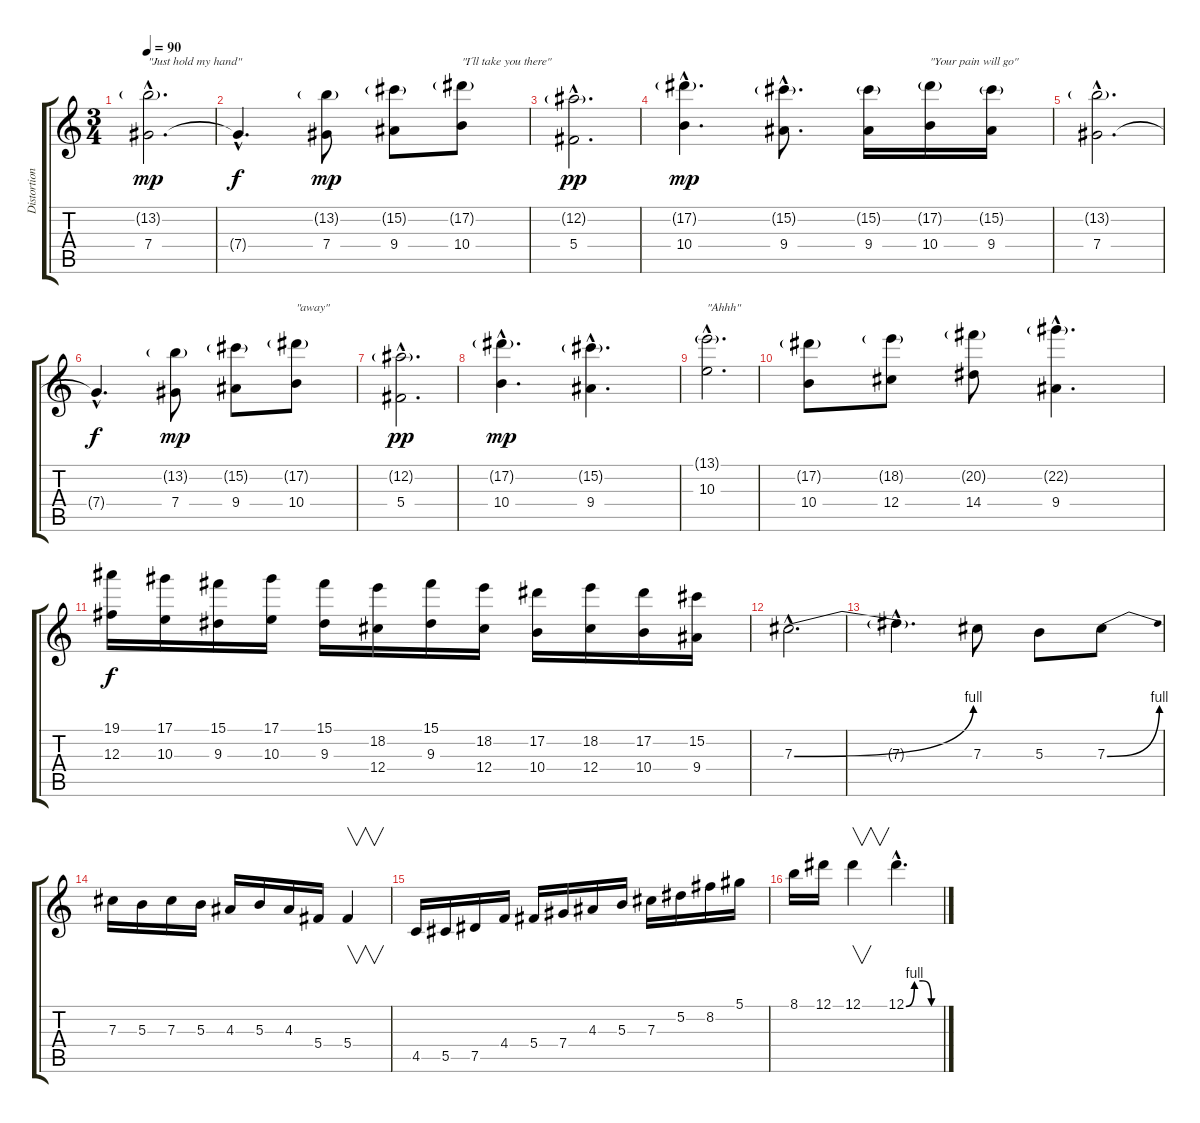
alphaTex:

\track ("Distortion Lead Guitar" "Distortion") {instrument distortionguitar}
\staff {score tabs}
\tuning (Eb4 Bb3 Gb3 Db3 Ab2 Eb2) {hide}
\ts (3 4)
\tempo 90
\clef g2
\ks c
(13.2{g hac} 7.4{hac}).2{d txt "\"Just hold my hand\"" dy mp} |
7.4{hac t}.4{d dy f} (13.2{g} 7.4).8{dy mp} (15.2{g} 9.4).8 (17.2{g} 10.4).8{txt "\"I´ll take you there\""} |
(12.2{g hac} 5.4{hac}).2{d dy pp} |
(17.2{g hac} 10.4{hac}).4{d dy mp} (15.2{g hac} 9.4{hac}).8{d} (15.2{g} 9.4).16 (17.2{g} 10.4).16{txt "\"Your pain will go\""} (15.2{g} 9.4).16 |
(13.2{g hac} 7.4{hac}).2{d} |
7.4{hac t}.4{d dy f} (13.2{g} 7.4).8{dy mp} (15.2{g} 9.4).8 (17.2{g} 10.4).8{txt "\"away\""} |
(12.2{g hac} 5.4{hac}).2{d dy pp} |
(17.2{g hac} 10.4{hac}).4{d dy mp} (15.2{g hac} 9.4{hac}).4{d} |
(13.1{g hac} 10.3{hac}).2{d txt "\"Ahhh\""} |
(17.2{g} 10.4).8 (18.2{g} 12.4).8 (20.2{g} 14.4).8 (22.2{g hac} 9.4{hac}).4{d} |
(19.1 12.3).16{dy f} (17.1 10.3).16 (15.1 9.3).16 (17.1 10.3).16 (15.1 9.3).16 (18.2 12.4).16 (15.1 9.3).16 (18.2 12.4).16 (17.2 10.4).16 (18.2 12.4).16 (17.2 10.4).16 (15.2 9.4).16 |
7.3{be (bend 0 0 60 4) hac}.2{d} |
7.3{hac t}.4{d} 7.3.8 5.3.8 7.3{be (bend 0 0 60 4)}.8 |
7.3.16 5.3.16 7.3.16 5.3.16 4.3.16 5.3.16 4.3.16 5.4.16 5.4.4{v} |
4.5.16 5.5.16 7.5.16 4.4.16 5.4.16 7.4.16 4.3.16 5.3.16 7.3.16 5.2.16 8.2.16 5.1.16 |
8.1.16 12.1.16 12.1.4{v} 12.1{be (custom 0 0 15 4 30 4 45 0 60 0) hac}.4{d}
